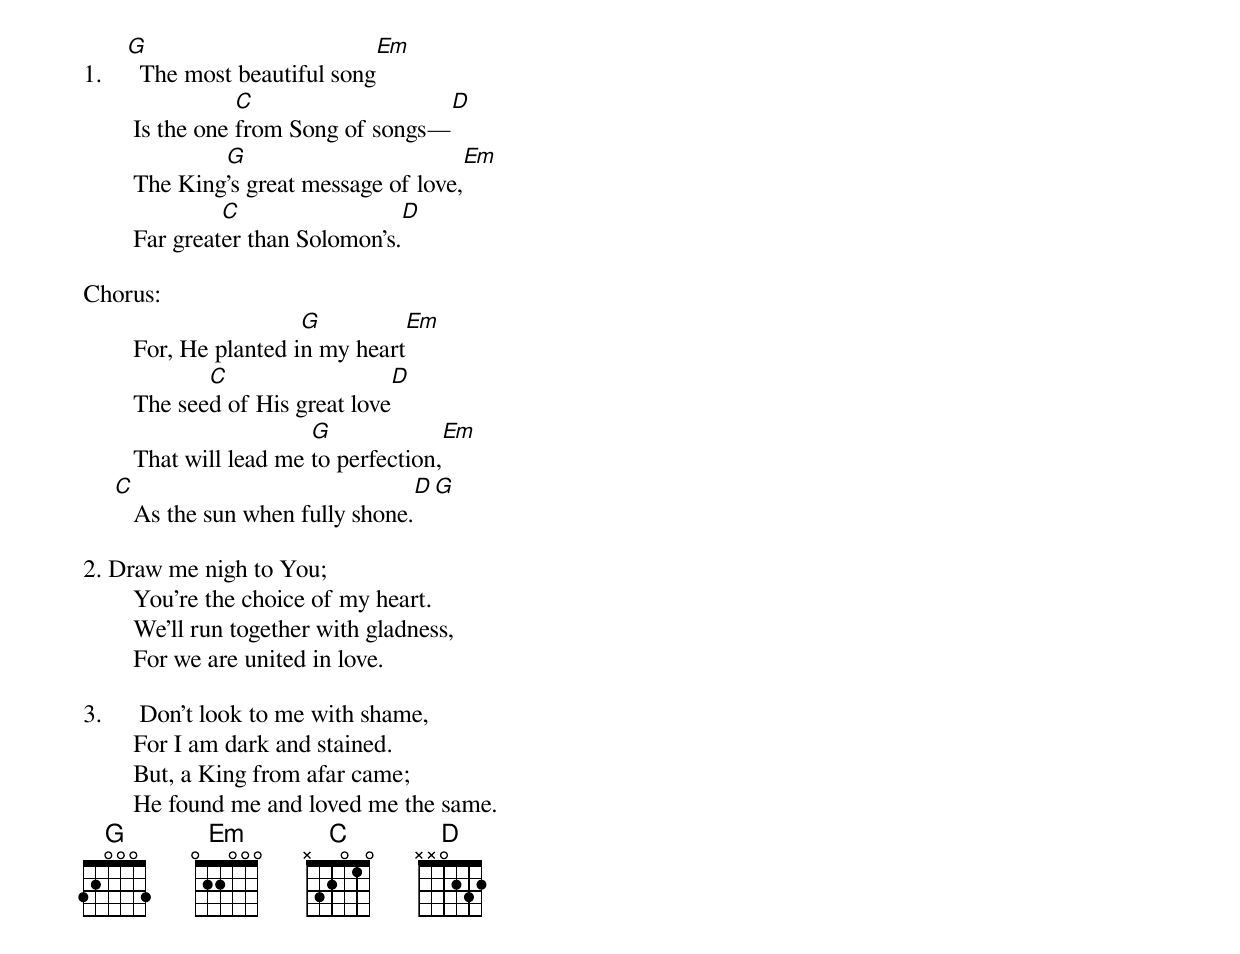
      G                                    Em
1.	The most beautiful song
                   C                                   D
	Is the one from Song of songs—
                G                                            Em
	The King’s great message of love,
                 C                             D
	Far greater than Solomon’s.

Chorus:
                         G                        Em
	For, He planted in my heart
               C                                D
	The seed of His great love
                          G                        Em
	That will lead me to perfection,
     C                                D           G
	As the sun when fully shone.

2. Draw me nigh to You;
	You’re the choice of my heart.
	We’ll run together with gladness,
	For we are united in love.

3.	Don’t look to me with shame,
	For I am dark and stained.
	But, a King from afar came;
	He found me and loved me the same.
